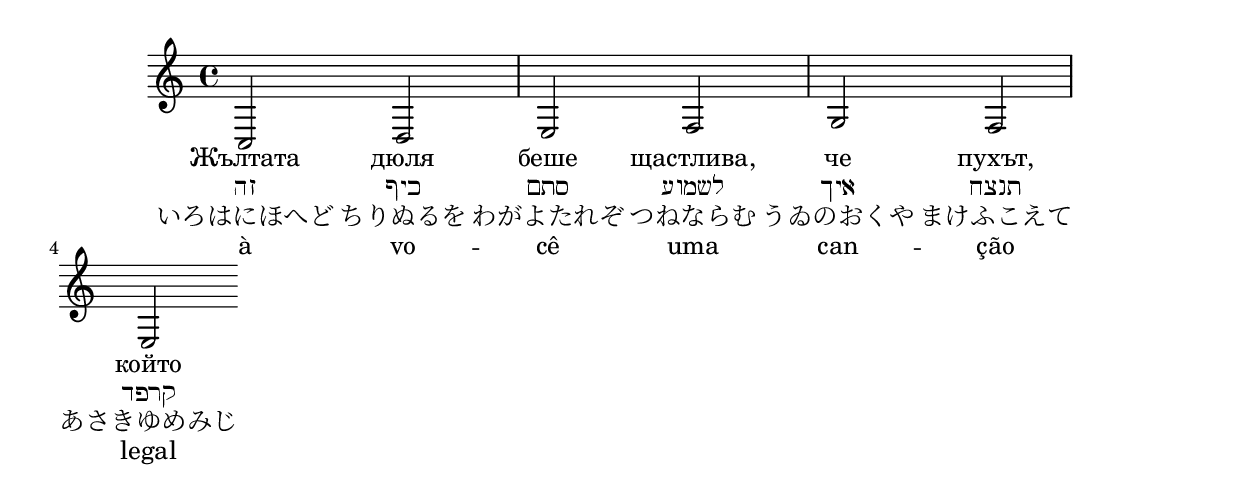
\version "2.10.0"

%% Edit this file using a Unicode aware editor, such as GVIM, GEDIT, Emacs

%{

You may have to install additional fonts.

Red Hat Fedora

    taipeifonts fonts-xorg-truetype ttfonts-ja fonts-arabic \
	 ttfonts-zh_CN fonts-ja fonts-hebrew 

Debian GNU/Linux

   apt-get install emacs-intl-fonts xfonts-intl-.* \
	ttf-kochi-gothic ttf-kochi-mincho \
	xfonts-bolkhov-75dpi xfonts-cronyx-100dpi xfonts-cronyx-75dpi 
%} 

\header {
  doctitle = "UTF-8"
  lsrtags = "text"
  texidoc = "Various scripts may be used for texts (like titles and
lyrics) introduced by entering them in UTF-8 encoding, and using a
Pango based backend.  Depending on the fonts installed, this fragment
will render Bulgarian (Cyrillic), Hebrew, Japanese and Portuguese.

"
  
}

% end verbatim - this comment is a hack to prevent texinfo.tex
% from choking on non-European UTF-8 subsets
% Cyrillic font
bulgarian = \lyricmode {
  Жълтата дюля беше щастлива, че пухът, който цъфна, замръзна като гьон.
}

hebrew = \lyricmode { 
  זה כיף סתם לשמוע איך תנצח קרפד עץ טוב בגן.
}

japanese = \lyricmode {  
  いろはにほへど ちりぬるを
  わがよたれぞ  つねならむ
  うゐのおくや  まけふこえて
  あさきゆめみじ ゑひもせず 
}

% "a legal song to you"
portuguese = \lyricmode { 
  à vo -- cê uma can -- ção legal
}

\paper {
  ragged-right = ##t
}

\relative  { 
  c2 d e f g f e
}
\addlyrics { \bulgarian }
\addlyrics { \hebrew }
\addlyrics { \japanese }
\addlyrics { \portuguese }
